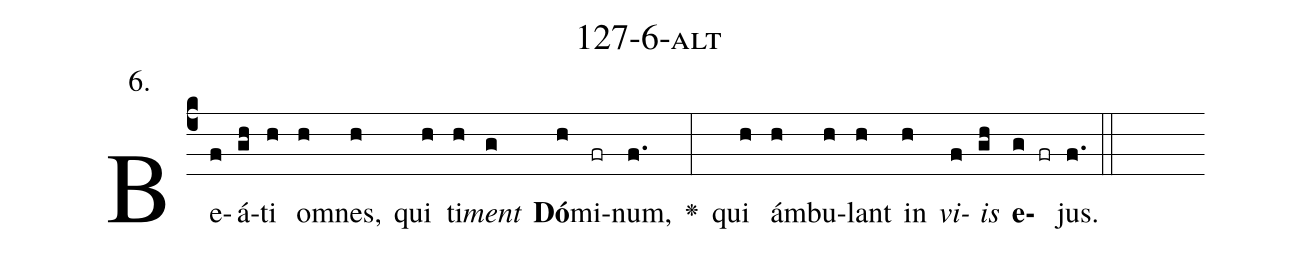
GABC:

name: 127-6-alt;
annotation: 6.;
%%
(c4)Be(f)á(gh)ti(h) om(h)nes,(h) qui(h) ti(h)<i>ment</i>(g) <b>Dó</b>(h)mi(fr)num,(f.) <v>\greheightstar</v>(:) qui(h) ám(h)bu(h)lant(h) in(h) <i>vi</i>(f)<i>is</i>(gh) <b>e</b>(g fr)jus.(f.) (::)


%E(h) u(h) o(f) u(gh) a(g) e.(f.) (::)
